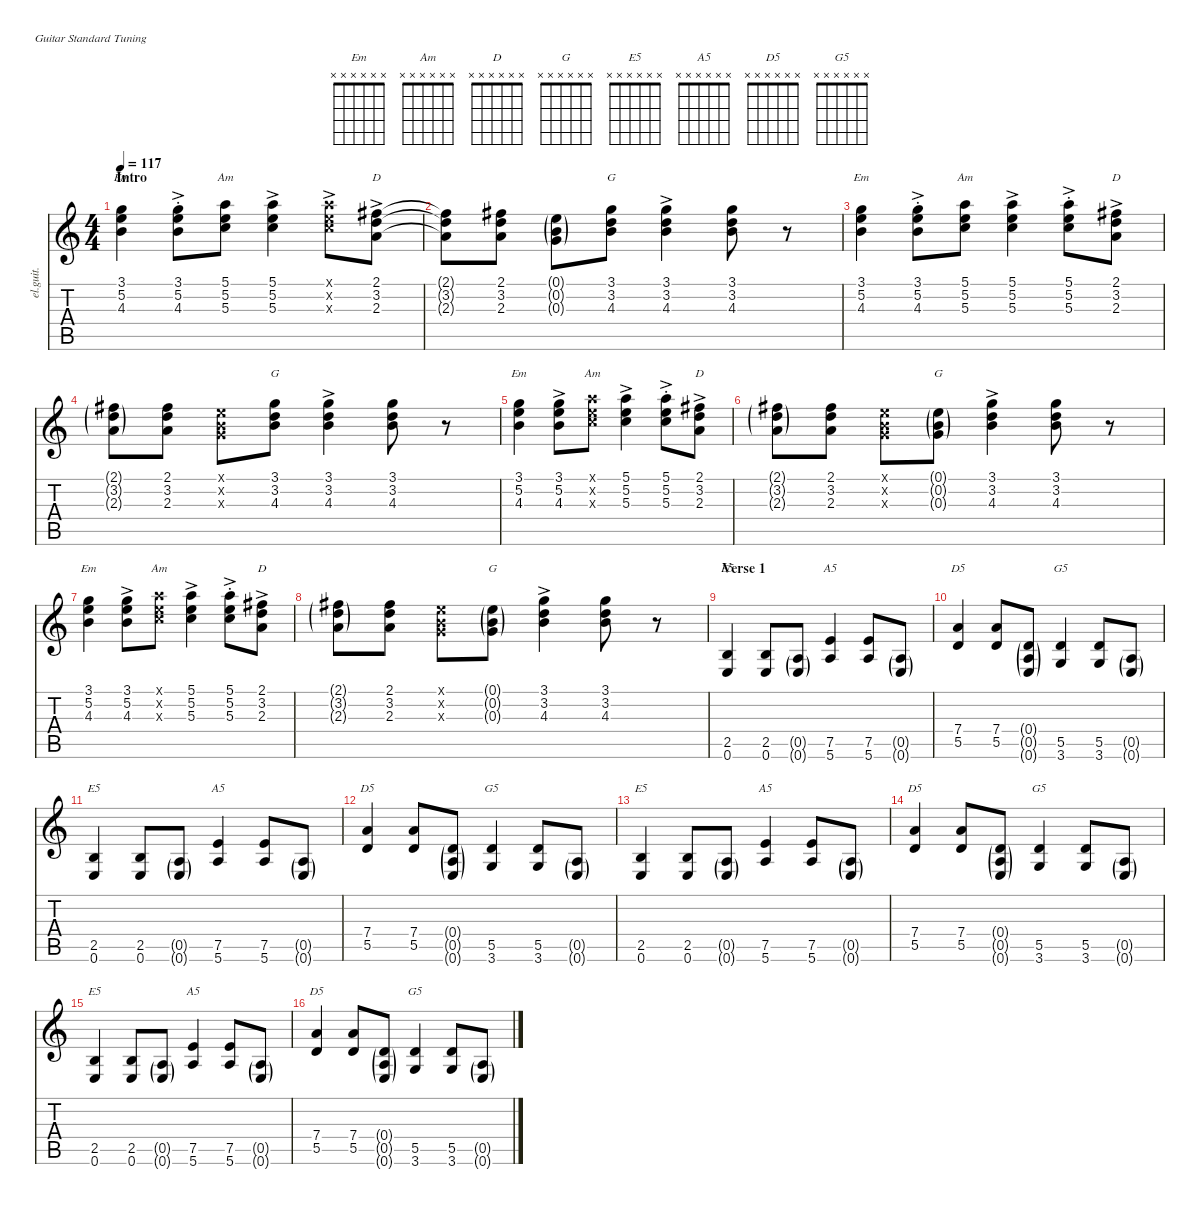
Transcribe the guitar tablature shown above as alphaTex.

\defaultSystemsLayout 4
\hideDynamics
\bracketExtendMode nobrackets
\otherSystemsTrackNameOrientation horizontal
\track ("Rivers Cuomo - Guitar" "el.guit.") {instrument electricguitarclean}
\staff {score tabs}
\tuning (E4 B3 G3 D3 A2 E2)
\chord ("Em" 3 5 4 x x x)
\chord ("Am" 5 5 5 x x x)
\chord ("D" 2 3 2 x x x)
\chord ("G" 3 3 4 x x x) {barre 3}
\chord ("Em" x x x x x x)
\chord ("Am" x x x x x x)
\chord ("D" x x x x x x)
\chord ("G" x x x x x x)
\chord ("E5" x x x x x x)
\chord ("A5" x x x x x x)
\chord ("D5" x x x x x x)
\chord ("G5" x x x x x x)
\ts (4 4)
\section ("" "Intro")
\tempo 117
\clef g2
\ks c
(3.1 5.2 4.3).4{ch "Em" dy f instrument electricguitarclean beam Down} (3.1{ac st} 5.2{ac st} 4.3{ac st}).8{beam Down} (5.1 5.2 5.3).8{ch "Am" beam Down} (5.1{ac} 5.2{ac} 5.3{ac}).4{beam Down} (5.1{ac x} 5.2{ac x} 5.3{ac x}).8{beam Down} (2.1{ac acc #} 3.2{ac} 2.3{ac}).8{ch "D" beam Down} |
(2.1{t acc #} 3.2{t} 2.3{t}).8{beam Down} (2.1{acc #} 3.2 2.3).8{beam Down} (0.1{g} 0.2{g} 0.3{g}).8{beam Down} (3.1 3.2 4.3).8{ch "G" beam Down} (3.1{ac} 3.2{ac} 4.3{ac}).4{beam Down} (3.1 3.2 4.3).8{beam Down} r.8{beam Down} |
(3.1 5.2 4.3).4{ch "Em" beam Down} (3.1{ac st} 5.2{ac st} 4.3{ac st}).8{beam Down} (5.1 5.2 5.3).8{ch "Am" beam Down} (5.1{ac} 5.2{ac} 5.3{ac}).4{beam Down} (5.1{ac st} 5.2{ac st} 5.3{ac st}).8{beam Down} (2.1{ac acc #} 3.2{ac} 2.3{ac}).8{ch "D" beam Down} |
(2.1{g acc #} 3.2{g} 2.3{g}).8{beam Down} (2.1{acc #} 3.2 2.3).8{beam Down} (0.1{x} 0.2{x} 0.3{x}).8{beam Down} (3.1 3.2 4.3).8{ch "G" beam Down} (3.1{ac} 3.2{ac} 4.3{ac}).4{beam Down} (3.1 3.2 4.3).8{beam Down} r.8{beam Down} |
(3.1 5.2 4.3).4{ch "Em" beam Down} (3.1{ac} 5.2{ac} 4.3{ac}).8{beam Down} (5.1{x} 5.2{x} 5.3{x}).8{ch "Am" beam Down} (5.1{ac} 5.2{ac} 5.3{ac}).4{beam Down} (5.1{ac st} 5.2{ac st} 5.3{ac st}).8{beam Down} (2.1{ac acc #} 3.2{ac} 2.3{ac}).8{ch "D" beam Down} |
(2.1{g acc #} 3.2{g} 2.3{g}).8{beam Down} (2.1{acc #} 3.2 2.3).8{beam Down} (0.1{x} 0.2{x} 0.3{x}).8{beam Down} (0.1{g} 0.2{g} 0.3{g}).8{ch "G" beam Down} (3.1{ac} 3.2{ac} 4.3{ac}).4{beam Down} (3.1 3.2 4.3).8{beam Down} r.8{beam Down} |
(3.1 5.2 4.3).4{ch "Em" beam Down} (3.1{ac} 5.2{ac} 4.3{ac}).8{beam Down} (5.1{x} 5.2{x} 5.3{x}).8{ch "Am" beam Down} (5.1{ac} 5.2{ac} 5.3{ac}).4{beam Down} (5.1{ac st} 5.2{ac st} 5.3{ac st}).8{beam Down} (2.1{ac acc #} 3.2{ac} 2.3{ac}).8{ch "D" beam Down} |
(2.1{g acc #} 3.2{g} 2.3{g}).8{beam Down} (2.1{acc #} 3.2 2.3).8{beam Down} (0.1{x} 0.2{x} 0.3{x}).8{beam Down} (0.1{g} 0.2{g} 0.3{g}).8{ch "G" beam Down} (3.1{ac} 3.2{ac} 4.3{ac}).4{beam Down} (3.1 3.2 4.3).8{beam Down} r.8{beam Down} |
\section ("" "Verse 1")
(2.5 0.6).4{ch "E5" beam Up} (2.5 0.6).8{beam Up} (0.5{g} 0.6{g}).8{beam Up} (7.5 5.6).4{ch "A5" beam Up} (7.5 5.6).8{beam Up} (0.5{g} 0.6{g}).8{beam Up} |
(7.4 5.5).4{ch "D5" beam Up} (7.4 5.5).8{beam Up} (0.4{g} 0.5{g} 0.6{g}).8{beam Up} (5.5 3.6).4{ch "G5" beam Up} (5.5 3.6).8{beam Up} (0.5{g} 0.6{g}).8{beam Up} |
(2.5 0.6).4{ch "E5" beam Up} (2.5 0.6).8{beam Up} (0.5{g} 0.6{g}).8{beam Up} (7.5 5.6).4{ch "A5" beam Up} (7.5 5.6).8{beam Up} (0.5{g} 0.6{g}).8{beam Up} |
(7.4 5.5).4{ch "D5" beam Up} (7.4 5.5).8{beam Up} (0.4{g} 0.5{g} 0.6{g}).8{beam Up} (5.5 3.6).4{ch "G5" beam Up} (5.5 3.6).8{beam Up} (0.5{g} 0.6{g}).8{beam Up} |
(2.5 0.6).4{ch "E5" beam Up} (2.5 0.6).8{beam Up} (0.5{g} 0.6{g}).8{beam Up} (7.5 5.6).4{ch "A5" beam Up} (7.5 5.6).8{beam Up} (0.5{g} 0.6{g}).8{beam Up} |
(7.4 5.5).4{ch "D5" beam Up} (7.4 5.5).8{beam Up} (0.4{g} 0.5{g} 0.6{g}).8{beam Up} (5.5 3.6).4{ch "G5" beam Up} (5.5 3.6).8{beam Up} (0.5{g} 0.6{g}).8{beam Up} |
(2.5 0.6).4{ch "E5" beam Up} (2.5 0.6).8{beam Up} (0.5{g} 0.6{g}).8{beam Up} (7.5 5.6).4{ch "A5" beam Up} (7.5 5.6).8{beam Up} (0.5{g} 0.6{g}).8{beam Up} |
(7.4 5.5).4{ch "D5" beam Up} (7.4 5.5).8{beam Up} (0.4{g} 0.5{g} 0.6{g}).8{beam Up} (5.5 3.6).4{ch "G5" beam Up} (5.5 3.6).8{beam Up} (0.5{g} 0.6{g}).8{beam Up}
